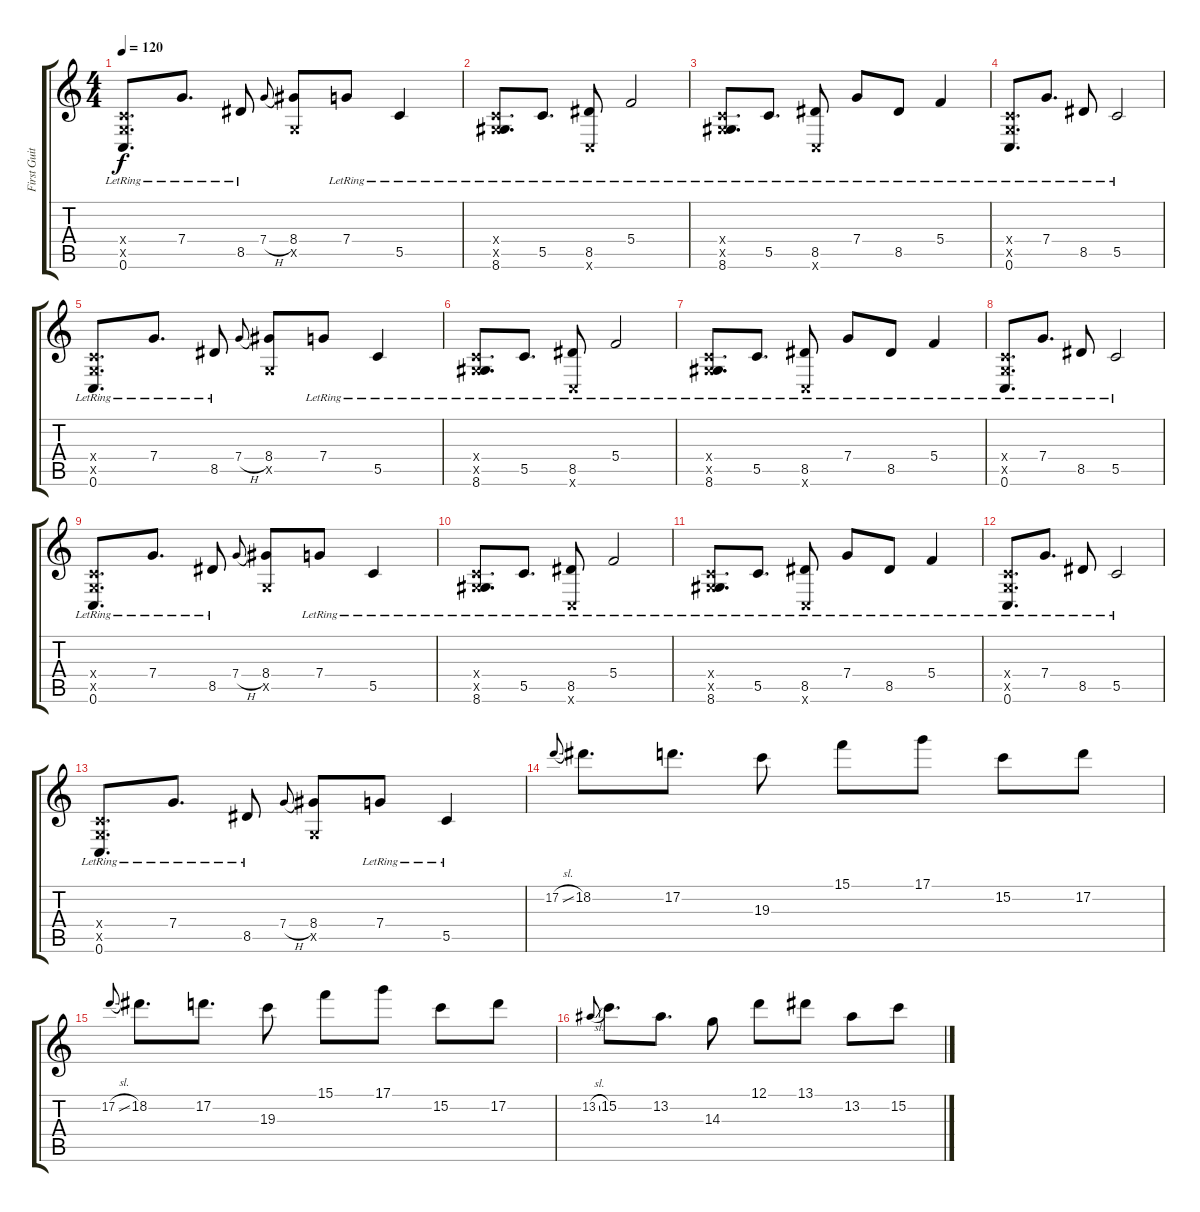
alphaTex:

\track ("First Guitar" "First Guit") {instrument electricguitarclean}
\staff {score tabs}
\tuning (D4 A3 F3 C3 G2 C2) {hide}
\ts (4 4)
\tempo 120
\clef g2
\ks c
(0.4{x} 0.5{x} 0.6{lr}).8{d dy f} 7.4{lr}.8{d} 8.5{lr}.8 7.4{h}.8{gr onbeat} (8.4 0.5{x}).8 7.4{lr}.8 5.5{lr}.4 |
(0.4{x} 0.5{x} 8.6{lr}).8{d} 5.5{lr}.8{d} (8.5{lr} 0.6{x}).8 5.4{lr}.2 |
(0.4{x} 0.5{x} 8.6{lr}).8{d} 5.5{lr}.8{d} (8.5{lr} 0.6{x}).8 7.4{lr}.8 8.5{lr}.8 5.4{lr}.4 |
(0.4{x} 0.5{x} 0.6{lr}).8{d} 7.4{lr}.8{d} 8.5{lr}.8 5.5{lr}.2 |
(0.4{x} 0.5{x} 0.6{lr}).8{d} 7.4{lr}.8{d} 8.5{lr}.8 7.4{h}.8{gr onbeat} (8.4 0.5{x}).8 7.4{lr}.8 5.5{lr}.4 |
(0.4{x} 0.5{x} 8.6{lr}).8{d} 5.5{lr}.8{d} (8.5{lr} 0.6{x}).8 5.4{lr}.2 |
(0.4{x} 0.5{x} 8.6{lr}).8{d} 5.5{lr}.8{d} (8.5{lr} 0.6{x}).8 7.4{lr}.8 8.5{lr}.8 5.4{lr}.4 |
(0.4{x} 0.5{x} 0.6{lr}).8{d} 7.4{lr}.8{d} 8.5{lr}.8 5.5{lr}.2 |
(0.4{x} 0.5{x} 0.6{lr}).8{d} 7.4{lr}.8{d} 8.5{lr}.8 7.4{h}.8{gr onbeat} (8.4 0.5{x}).8 7.4{lr}.8 5.5{lr}.4 |
(0.4{x} 0.5{x} 8.6{lr}).8{d} 5.5{lr}.8{d} (8.5{lr} 0.6{x}).8 5.4{lr}.2 |
(0.4{x} 0.5{x} 8.6{lr}).8{d} 5.5{lr}.8{d} (8.5{lr} 0.6{x}).8 7.4{lr}.8 8.5{lr}.8 5.4{lr}.4 |
(0.4{x} 0.5{x} 0.6{lr}).8{d} 7.4{lr}.8{d} 8.5{lr}.8 5.5{lr}.2 |
(0.4{x} 0.5{x} 0.6{lr}).8{d} 7.4{lr}.8{d} 8.5{lr}.8 7.4{h}.8{gr onbeat} (8.4 0.5{x}).8 7.4{lr}.8 5.5{lr}.4 |
17.2{sl}.8{gr onbeat} 18.2.8{d volume 13} 17.2.8{d} 19.3.8 15.1.8 17.1.8 15.2.8 17.2.8 |
17.2{sl}.8{gr onbeat} 18.2.8{d} 17.2.8{d} 19.3.8 15.1.8 17.1.8 15.2.8 17.2.8 |
13.2{sl}.8{gr onbeat} 15.2.8{d} 13.2.8{d} 14.3.8 12.1.8 13.1.8 13.2.8 15.2.8
